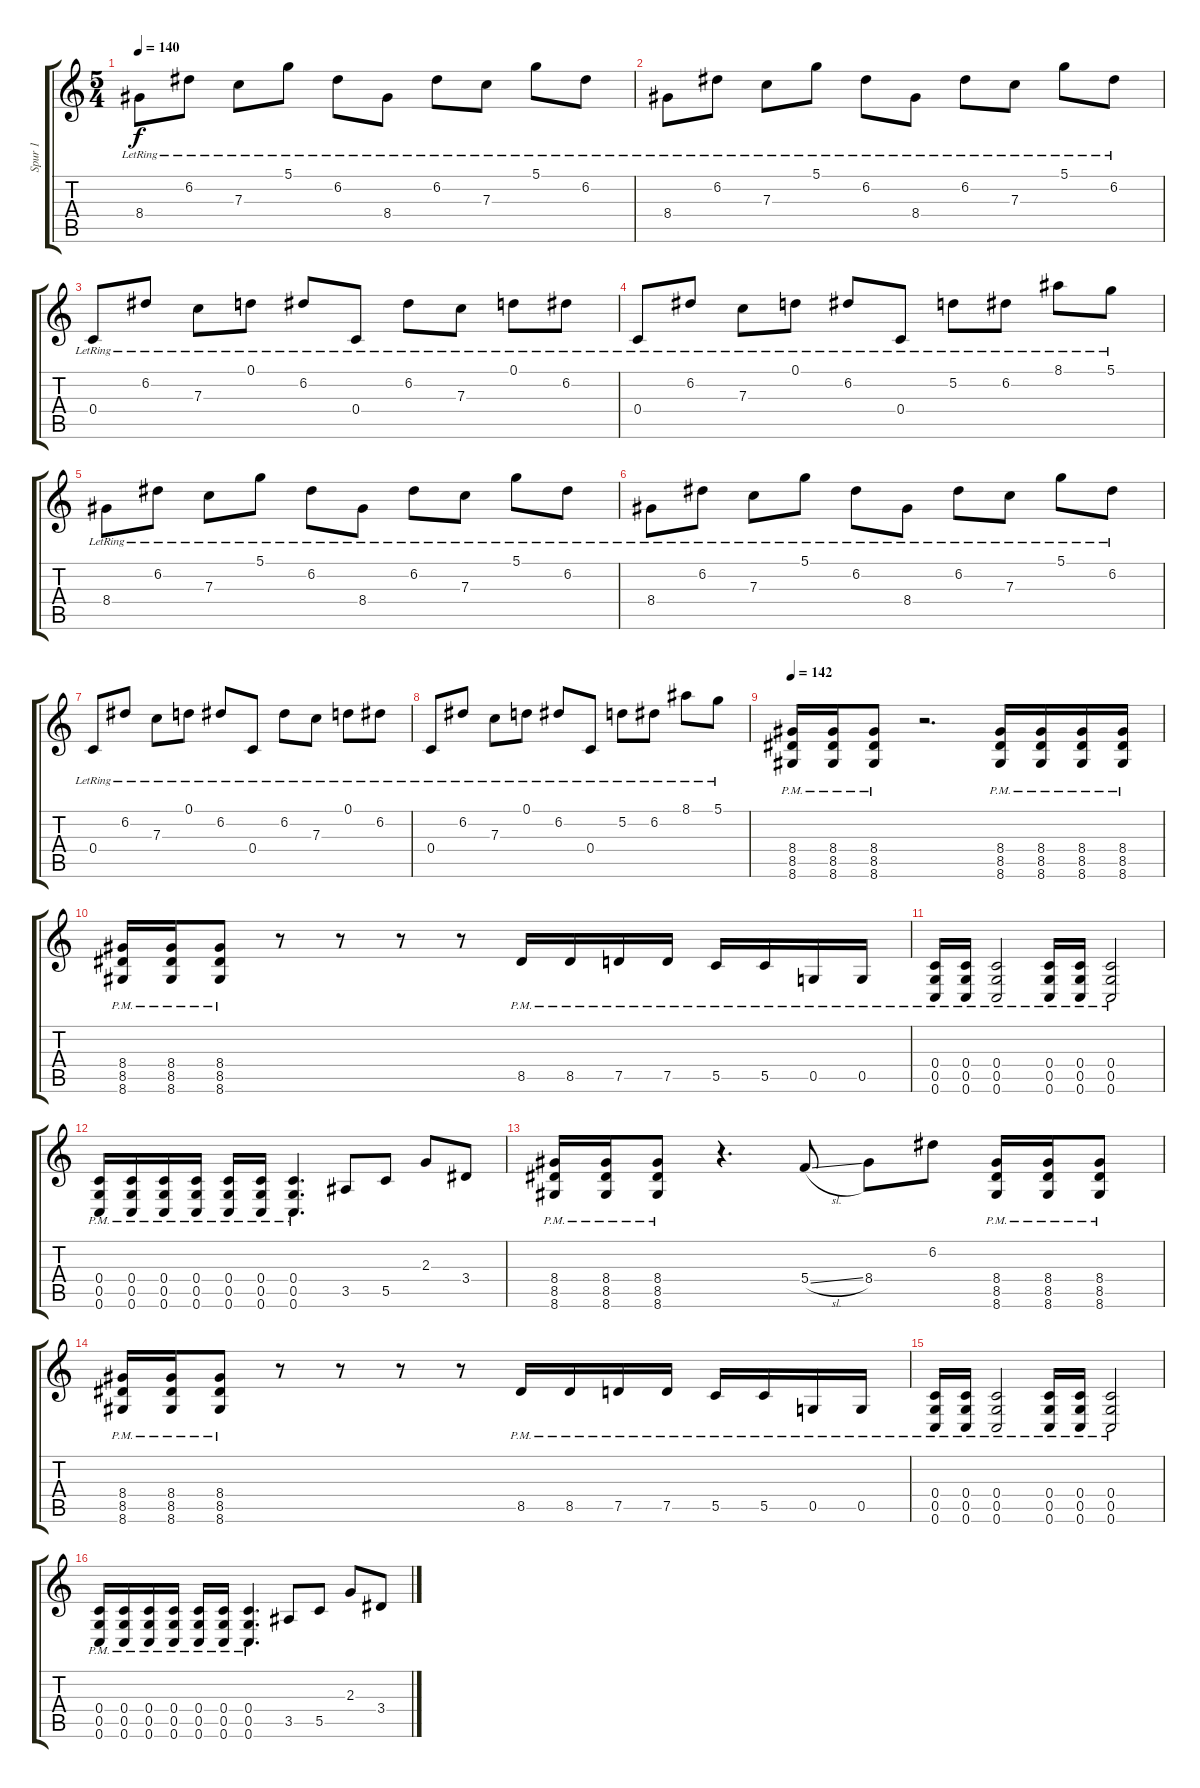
\track ("Spur 1" "Spur 1") {instrument distortionguitar}
\staff {score tabs}
\tuning (D4 A3 F3 C3 G2 C2) {hide}
\ts (5 4)
\tempo 140
\clef g2
\ks c
8.4{lr}.8{dy f} 6.2{lr}.8 7.3{lr}.8 5.1{lr}.8 6.2{lr}.8 8.4{lr}.8 6.2{lr}.8 7.3{lr}.8 5.1{lr}.8 6.2{lr}.8 |
8.4{lr}.8 6.2{lr}.8 7.3{lr}.8 5.1{lr}.8 6.2{lr}.8 8.4{lr}.8 6.2{lr}.8 7.3{lr}.8 5.1{lr}.8 6.2{lr}.8 |
0.4{lr}.8 6.2{lr}.8 7.3{lr}.8 0.1{lr}.8 6.2{lr}.8 0.4{lr}.8 6.2{lr}.8 7.3{lr}.8 0.1{lr}.8 6.2{lr}.8 |
0.4{lr}.8 6.2{lr}.8 7.3{lr}.8 0.1{lr}.8 6.2{lr}.8 0.4{lr}.8 5.2{lr}.8 6.2{lr}.8 8.1{lr}.8 5.1{lr}.8 |
8.4{lr}.8 6.2{lr}.8 7.3{lr}.8 5.1{lr}.8 6.2{lr}.8 8.4{lr}.8 6.2{lr}.8 7.3{lr}.8 5.1{lr}.8 6.2{lr}.8 |
8.4{lr}.8 6.2{lr}.8 7.3{lr}.8 5.1{lr}.8 6.2{lr}.8 8.4{lr}.8 6.2{lr}.8 7.3{lr}.8 5.1{lr}.8 6.2{lr}.8 |
0.4{lr}.8 6.2{lr}.8 7.3{lr}.8 0.1{lr}.8 6.2{lr}.8 0.4{lr}.8 6.2{lr}.8 7.3{lr}.8 0.1{lr}.8 6.2{lr}.8 |
0.4{lr}.8 6.2{lr}.8 7.3{lr}.8 0.1{lr}.8 6.2{lr}.8 0.4{lr}.8 5.2{lr}.8 6.2{lr}.8 8.1{lr}.8 5.1{lr}.8 |
\tempo 142
(8.4{pm} 8.5{pm} 8.6{pm}).16{instrument distortionguitar} (8.4{pm} 8.5{pm} 8.6{pm}).16 (8.4{pm} 8.5{pm} 8.6{pm}).8 r.2{d} (8.4{pm} 8.5{pm} 8.6{pm}).16 (8.4{pm} 8.5{pm} 8.6{pm}).16 (8.4{pm} 8.5{pm} 8.6{pm}).16 (8.4{pm} 8.5{pm} 8.6{pm}).16 |
(8.4{pm} 8.5{pm} 8.6{pm}).16 (8.4{pm} 8.5{pm} 8.6{pm}).16 (8.4{pm} 8.5{pm} 8.6{pm}).8 r.8 r.8 r.8 r.8 8.5{pm}.16 8.5{pm}.16 7.5{pm}.16 7.5{pm}.16 5.5{pm}.16 5.5{pm}.16 0.5{pm}.16 0.5{pm}.16 |
(0.4{pm} 0.5{pm} 0.6{pm}).16 (0.4{pm} 0.5{pm} 0.6{pm}).16 (0.4{pm} 0.5{pm} 0.6{pm}).2 (0.4{pm} 0.5{pm} 0.6{pm}).16 (0.4{pm} 0.5{pm} 0.6{pm}).16 (0.4{pm} 0.5{pm} 0.6{pm}).2 |
(0.4{pm} 0.5{pm} 0.6{pm}).16 (0.4{pm} 0.5{pm} 0.6{pm}).16 (0.4{pm} 0.5{pm} 0.6{pm}).16 (0.4{pm} 0.5{pm} 0.6{pm}).16 (0.4{pm} 0.5{pm} 0.6{pm}).16 (0.4{pm} 0.5{pm} 0.6{pm}).16 (0.4{pm} 0.5{pm} 0.6{pm}).4{d} 3.5.8 5.5.8 2.3.8 3.4.8 |
(8.4{pm} 8.5{pm} 8.6{pm}).16{instrument distortionguitar} (8.4{pm} 8.5{pm} 8.6{pm}).16 (8.4{pm} 8.5{pm} 8.6{pm}).8 r.4{d} 5.4{sl}.8 8.4.8 6.2.8 (8.4{pm} 8.5{pm} 8.6{pm}).16 (8.4{pm} 8.5{pm} 8.6{pm}).16 (8.4{pm} 8.5{pm} 8.6{pm}).8 |
(8.4{pm} 8.5{pm} 8.6{pm}).16 (8.4{pm} 8.5{pm} 8.6{pm}).16 (8.4{pm} 8.5{pm} 8.6{pm}).8 r.8 r.8 r.8 r.8 8.5{pm}.16 8.5{pm}.16 7.5{pm}.16 7.5{pm}.16 5.5{pm}.16 5.5{pm}.16 0.5{pm}.16 0.5{pm}.16 |
(0.4{pm} 0.5{pm} 0.6{pm}).16 (0.4{pm} 0.5{pm} 0.6{pm}).16 (0.4{pm} 0.5{pm} 0.6{pm}).2 (0.4{pm} 0.5{pm} 0.6{pm}).16 (0.4{pm} 0.5{pm} 0.6{pm}).16 (0.4{pm} 0.5{pm} 0.6{pm}).2 |
(0.4{pm} 0.5{pm} 0.6{pm}).16 (0.4{pm} 0.5{pm} 0.6{pm}).16 (0.4{pm} 0.5{pm} 0.6{pm}).16 (0.4{pm} 0.5{pm} 0.6{pm}).16 (0.4{pm} 0.5{pm} 0.6{pm}).16 (0.4{pm} 0.5{pm} 0.6{pm}).16 (0.4{pm} 0.5{pm} 0.6{pm}).4{d} 3.5.8 5.5.8 2.3.8 3.4.8
